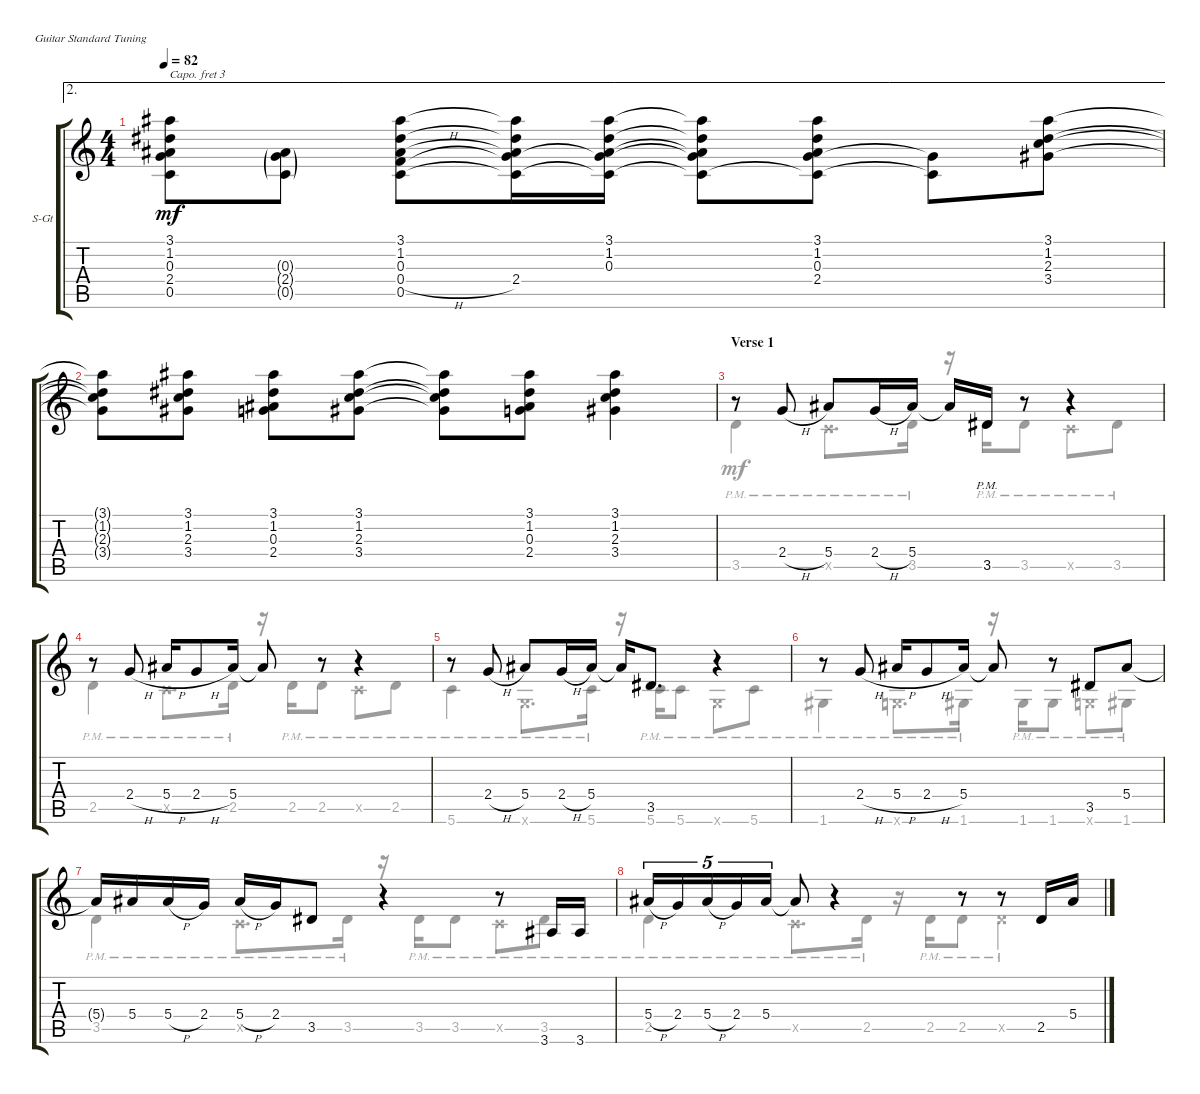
\defaultSystemsLayout 4
\bracketExtendMode groupsimilarinstruments
\firstSystemTrackNameOrientation horizontal
\otherSystemsTrackNameOrientation horizontal
\track ("Steel Guitar" "S-Gt") {instrument acousticguitarsteel}
\staff {score tabs}
\capo 3
\tuning (E4 B3 G3 D3 A2 E2)
\voice
\ae 2
\ts (4 4)
\tempo 82
\clef g2
\ks c
(3.1 1.2 0.3 2.4 0.5).8{dy mf} (0.5{g} 2.4{g} 0.3{g}).8 (0.3 0.4{h} 0.5 3.1 1.2).8 (2.4 0.5{t} 3.1{t} 1.2{t} 0.3{t}).16 (3.1 1.2 0.3 2.4{t} 0.5{t}).16 (3.1{t} 1.2{t} 0.3{t} 2.4{t} 0.5{t}).8 (3.1 1.2 0.3 2.4 0.5{t}).8 (2.4{t} 0.5{t}).8 (3.1 1.2 2.3 3.4).8 |
(3.1{t} 1.2{t} 2.3{t} 3.4{t}).8 (3.1 1.2 2.3 3.4).8 (3.1 1.2 0.3 2.4).8 (3.1 1.2 2.3 3.4).8 (3.1{t} 1.2{t} 2.3{t} 3.4{t}).8 (3.1 1.2 0.3 2.4).8 (3.1 1.2 2.3 3.4).4 |
\section ("" "Verse 1")
r.8 2.4{h}.8 5.4.8 2.4{h}.16 5.4.16 5.4{t}.16 3.5{pm}.16 r.8 r.4 |
r.8 2.4{h}.8 5.4{h}.16 2.4{h}.8 5.4.16 5.4{t}.8 r.8 r.4 |
r.8 2.4{h}.8 5.4.8 2.4{h}.16 5.4.16 5.4{t}.16 3.5.8{d} r.4 |
r.8 2.4{h}.8 5.4{h}.16 2.4{h}.8 5.4.16 5.4{t}.8 r.8 3.5.8 5.4.8 |
5.4{t}.16 5.4.16 5.4{h}.16 2.4.16 5.4{h}.16 2.4.16 3.5.8 r.4 r.8 3.6.16 3.6.16 |
5.4{h}.16{tu (5 4)} 2.4.16{tu (5 4)} 5.4{h}.16{tu (5 4)} 2.4.16{tu (5 4)} 5.4.16{tu (5 4)} 5.4{t}.8 r.4 r.8 r.8 2.5.16 5.4.16
\voice
\clef g2
\ottava regular
\simile none
\ks c
|
|
3.5{pm}.4 0.5{pm x}.8{d} 3.5{pm}.16 r.16 3.5{pm}.16 3.5{pm}.8 0.5{pm x}.8 3.5{pm}.8 |
2.5{pm}.4 0.5{pm x}.8{d} 2.5{pm}.16 r.16 2.5{pm}.16 2.5{pm}.8 0.5{pm x}.8 2.5{pm}.8 |
5.6{pm}.4 0.6{pm x}.8{d} 5.6{pm}.16 r.16 5.6{pm}.16 5.6{pm}.8 0.6{pm x}.8 5.6{pm}.8 |
1.6{pm}.4 0.6{pm x}.8{d} 1.6{pm}.16 r.16 1.6{pm}.16 1.6{pm}.8 0.6{pm x}.8 1.6{pm}.8 |
3.5{pm}.4 0.5{pm x}.8{d} 3.5{pm}.16 r.16 3.5{pm}.16 3.5{pm}.8 0.5{pm x}.8 3.5{pm}.8 |
2.5{pm}.4 0.5{pm x}.8{d} 2.5{pm}.16 r.16 2.5{pm}.16 2.5{pm}.8 2.5{pm x}.4
